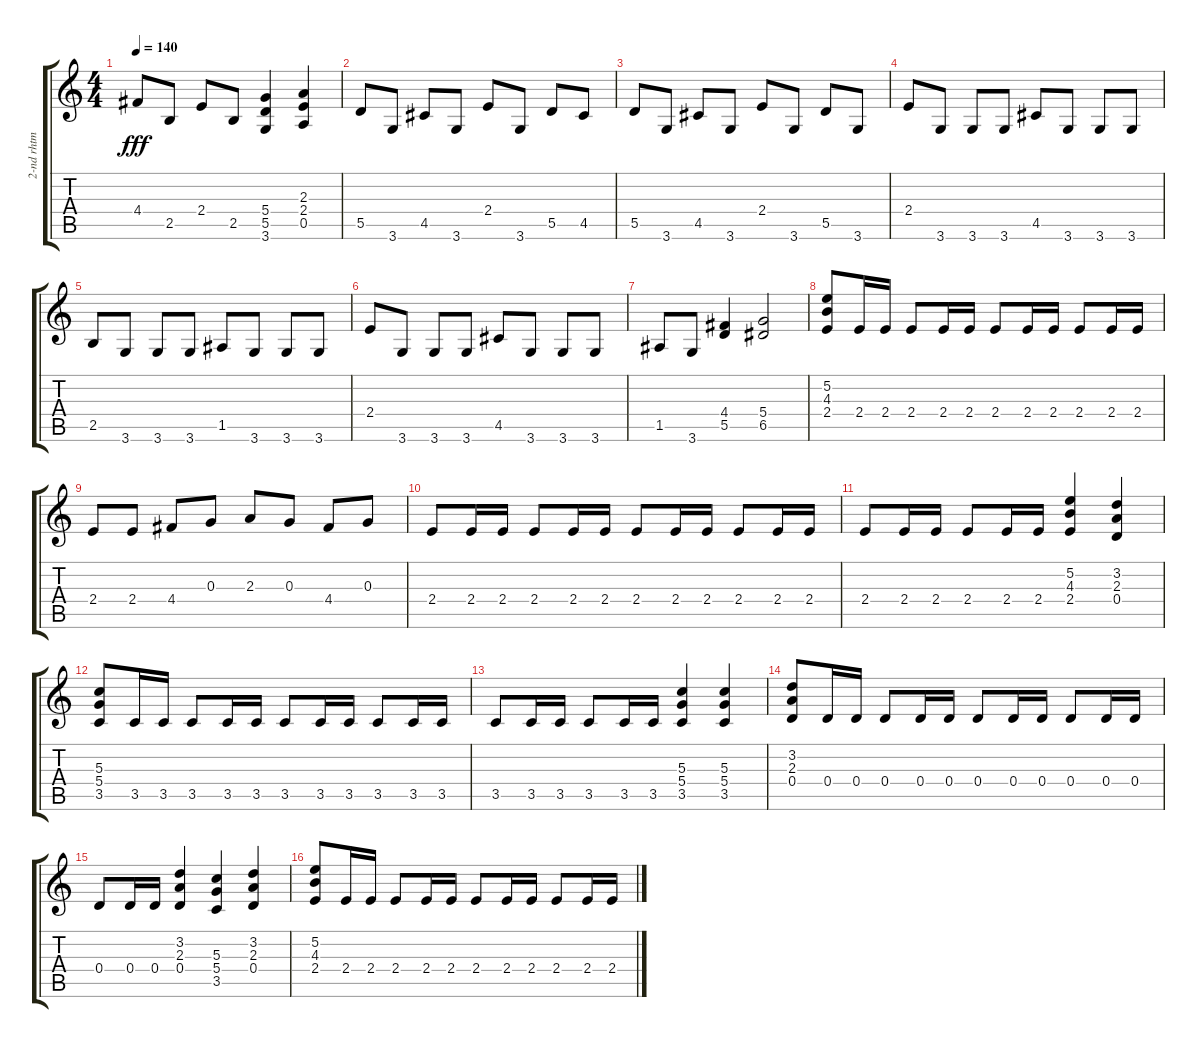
\track ("2-nd rhtm gtr" "2-nd rhtm ") {instrument overdrivenguitar}
\staff {score tabs}
\tuning (E4 B3 G3 D3 A2 E2) {hide}
\ts (4 4)
\tempo 140
\clef g2
\ks c
4.4.8{dy fff} 2.5.8 2.4.8 2.5.8 (5.4 5.5 3.6).4 (2.3 2.4 0.5).4 |
5.5.8 3.6.8 4.5.8 3.6.8 2.4.8 3.6.8 5.5.8 4.5.8 |
5.5.8 3.6.8 4.5.8 3.6.8 2.4.8 3.6.8 5.5.8 3.6.8 |
2.4.8 3.6.8 3.6.8 3.6.8 4.5.8 3.6.8 3.6.8 3.6.8 |
2.5.8 3.6.8 3.6.8 3.6.8 1.5.8 3.6.8 3.6.8 3.6.8 |
2.4.8 3.6.8 3.6.8 3.6.8 4.5.8 3.6.8 3.6.8 3.6.8 |
1.5.8 3.6.8 (4.4 5.5).4 (5.4 6.5).2 |
(5.2 4.3 2.4).8 2.4.16 2.4.16 2.4.8 2.4.16 2.4.16 2.4.8 2.4.16 2.4.16 2.4.8 2.4.16 2.4.16 |
2.4.8 2.4.8 4.4.8 0.3.8 2.3.8 0.3.8 4.4.8 0.3.8 |
2.4.8 2.4.16 2.4.16 2.4.8 2.4.16 2.4.16 2.4.8 2.4.16 2.4.16 2.4.8 2.4.16 2.4.16 |
2.4.8 2.4.16 2.4.16 2.4.8 2.4.16 2.4.16 (5.2 4.3 2.4).4 (3.2 2.3 0.4).4 |
(5.3 5.4 3.5).8 3.5.16 3.5.16 3.5.8 3.5.16 3.5.16 3.5.8 3.5.16 3.5.16 3.5.8 3.5.16 3.5.16 |
3.5.8 3.5.16 3.5.16 3.5.8 3.5.16 3.5.16 (5.3 5.4 3.5).4 (5.3 5.4 3.5).4 |
(3.2 2.3 0.4).8 0.4.16 0.4.16 0.4.8 0.4.16 0.4.16 0.4.8 0.4.16 0.4.16 0.4.8 0.4.16 0.4.16 |
0.4.8 0.4.16 0.4.16 (3.2 2.3 0.4).4 (5.3 5.4 3.5).4 (3.2 2.3 0.4).4 |
(5.2 4.3 2.4).8 2.4.16 2.4.16 2.4.8 2.4.16 2.4.16 2.4.8 2.4.16 2.4.16 2.4.8 2.4.16 2.4.16
